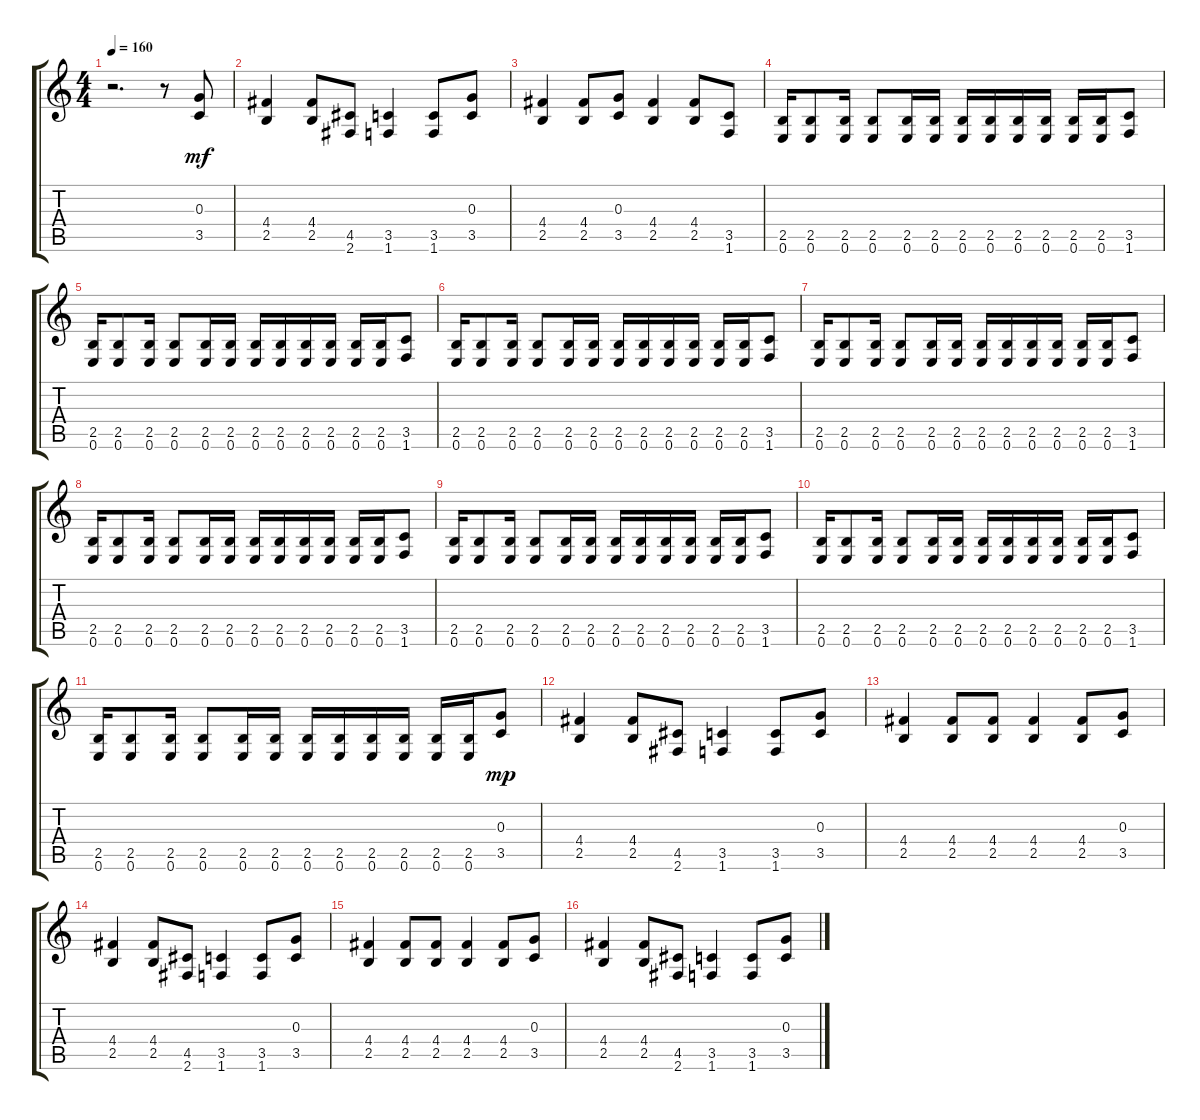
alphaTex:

\track "" {instrument distortionguitar}
\staff {score tabs}
\tuning (E4 B3 G3 D3 A2 E2) {hide}
\ts (4 4)
\tempo 160
\clef g2
\ks c
r.2{d dy mf} r.8 (0.3 3.5).8 |
(4.4 2.5).4 (4.4 2.5).8 (4.5 2.6).8 (3.5 1.6).4 (3.5 1.6).8 (0.3 3.5).8 |
(4.4 2.5).4 (4.4 2.5).8 (0.3 3.5).8 (4.4 2.5).4 (4.4 2.5).8 (3.5 1.6).8 |
(2.5 0.6).16 (2.5 0.6).8 (2.5 0.6).16 (2.5 0.6).8 (2.5 0.6).16 (2.5 0.6).16 (2.5 0.6).16 (2.5 0.6).16 (2.5 0.6).16 (2.5 0.6).16 (2.5 0.6).16 (2.5 0.6).16 (3.5 1.6).8 |
(2.5 0.6).16 (2.5 0.6).8 (2.5 0.6).16 (2.5 0.6).8 (2.5 0.6).16 (2.5 0.6).16 (2.5 0.6).16 (2.5 0.6).16 (2.5 0.6).16 (2.5 0.6).16 (2.5 0.6).16 (2.5 0.6).16 (3.5 1.6).8 |
(2.5 0.6).16 (2.5 0.6).8 (2.5 0.6).16 (2.5 0.6).8 (2.5 0.6).16 (2.5 0.6).16 (2.5 0.6).16 (2.5 0.6).16 (2.5 0.6).16 (2.5 0.6).16 (2.5 0.6).16 (2.5 0.6).16 (3.5 1.6).8 |
(2.5 0.6).16 (2.5 0.6).8 (2.5 0.6).16 (2.5 0.6).8 (2.5 0.6).16 (2.5 0.6).16 (2.5 0.6).16 (2.5 0.6).16 (2.5 0.6).16 (2.5 0.6).16 (2.5 0.6).16 (2.5 0.6).16 (3.5 1.6).8 |
(2.5 0.6).16 (2.5 0.6).8 (2.5 0.6).16 (2.5 0.6).8 (2.5 0.6).16 (2.5 0.6).16 (2.5 0.6).16 (2.5 0.6).16 (2.5 0.6).16 (2.5 0.6).16 (2.5 0.6).16 (2.5 0.6).16 (3.5 1.6).8 |
(2.5 0.6).16 (2.5 0.6).8 (2.5 0.6).16 (2.5 0.6).8 (2.5 0.6).16 (2.5 0.6).16 (2.5 0.6).16 (2.5 0.6).16 (2.5 0.6).16 (2.5 0.6).16 (2.5 0.6).16 (2.5 0.6).16 (3.5 1.6).8 |
(2.5 0.6).16 (2.5 0.6).8 (2.5 0.6).16 (2.5 0.6).8 (2.5 0.6).16 (2.5 0.6).16 (2.5 0.6).16 (2.5 0.6).16 (2.5 0.6).16 (2.5 0.6).16 (2.5 0.6).16 (2.5 0.6).16 (3.5 1.6).8 |
(2.5 0.6).16 (2.5 0.6).8 (2.5 0.6).16 (2.5 0.6).8 (2.5 0.6).16 (2.5 0.6).16 (2.5 0.6).16 (2.5 0.6).16 (2.5 0.6).16 (2.5 0.6).16 (2.5 0.6).16 (2.5 0.6).16 (0.3 3.5).8{dy mp} |
(4.4 2.5).4 (4.4 2.5).8 (4.5 2.6).8 (3.5 1.6).4 (3.5 1.6).8 (0.3 3.5).8 |
(4.4 2.5).4 (4.4 2.5).8 (4.4 2.5).8 (4.4 2.5).4 (4.4 2.5).8 (0.3 3.5).8 |
(4.4 2.5).4 (4.4 2.5).8 (4.5 2.6).8 (3.5 1.6).4 (3.5 1.6).8 (0.3 3.5).8 |
(4.4 2.5).4 (4.4 2.5).8 (4.4 2.5).8 (4.4 2.5).4 (4.4 2.5).8 (0.3 3.5).8 |
(4.4 2.5).4 (4.4 2.5).8 (4.5 2.6).8 (3.5 1.6).4 (3.5 1.6).8 (0.3 3.5).8
